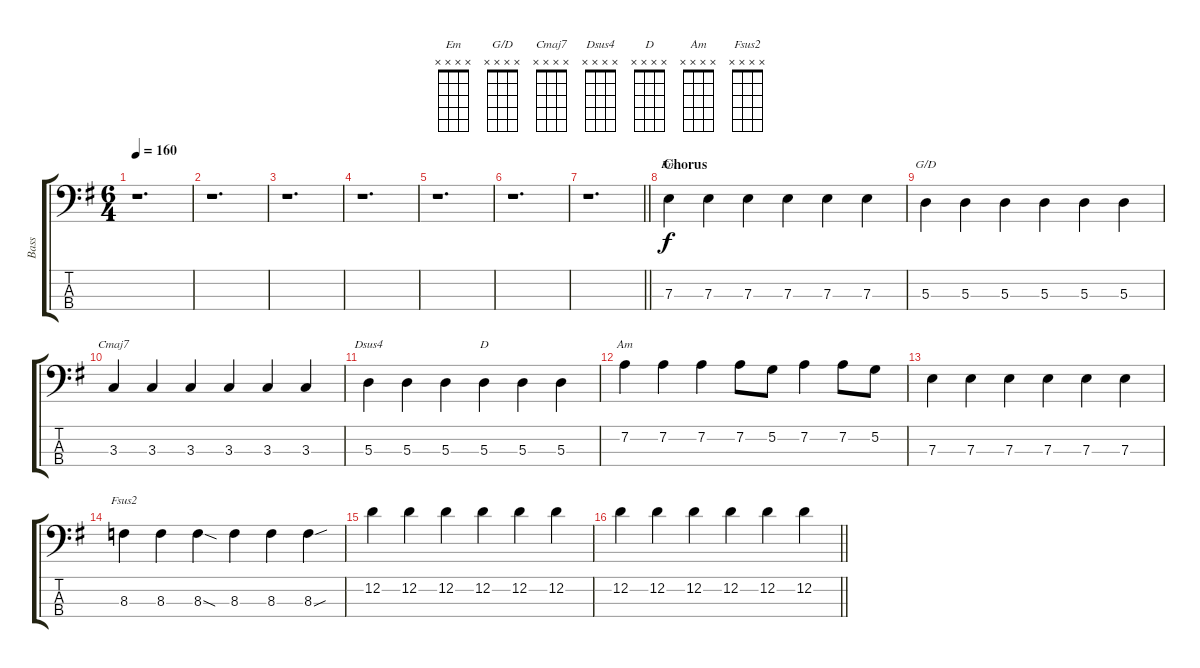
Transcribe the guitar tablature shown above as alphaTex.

\track ("Bass" "Bass") {instrument electricbassfinger}
\staff {score tabs}
\tuning (G2 D2 A1 E1) {hide}
\chord ("Em" x x x x)
\chord ("G/D" x x x x)
\chord ("Cmaj7" x x x x)
\chord ("Dsus4" x x x x)
\chord ("D" x x x x)
\chord ("Am" x x x x)
\chord ("Fsus2" x x x x)
\ts (6 4)
\tempo 160
\clef f4
\ks g
r.1{d dy f} |
r.1{d} |
r.1{d} |
r.1{d} |
r.1{d} |
r.1{d} |
\barLineRight lightlight
r.1{d} |
\section ("" "Chorus")
7.3.4{ch "Em"} 7.3.4 7.3.4 7.3.4 7.3.4 7.3.4 |
5.3.4{ch "G/D"} 5.3.4 5.3.4 5.3.4 5.3.4 5.3.4 |
3.3.4{ch "Cmaj7"} 3.3.4 3.3.4 3.3.4 3.3.4 3.3.4 |
5.3.4{ch "Dsus4"} 5.3.4 5.3.4 5.3.4{ch "D"} 5.3.4 5.3.4 |
7.2.4{ch "Am"} 7.2.4 7.2.4 7.2.8 5.2.8 7.2.4 7.2.8 5.2.8 |
7.3.4 7.3.4 7.3.4 7.3.4 7.3.4 7.3.4 |
8.3.4{ch "Fsus2"} 8.3.4 8.3{sod}.4 8.3.4 8.3.4 8.3{sou}.4 |
12.2.4 12.2.4 12.2.4 12.2.4 12.2.4 12.2.4 |
\barLineRight lightlight
12.2.4 12.2.4 12.2.4 12.2.4 12.2.4 12.2.4
